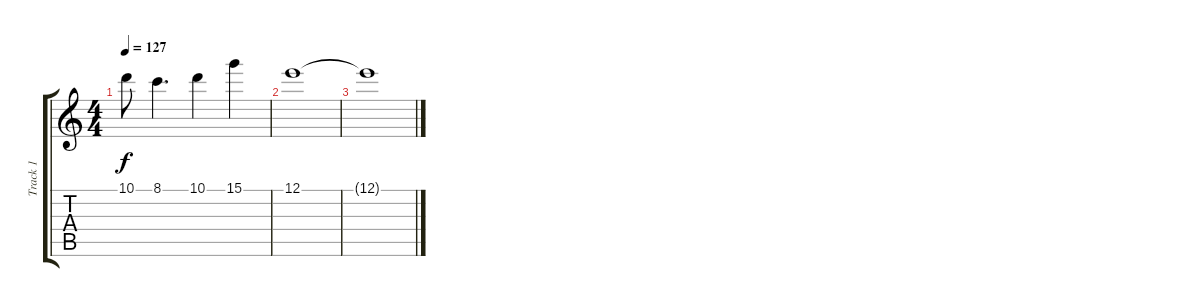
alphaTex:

\track ("Track 1" "Track 1") {instrument overdrivenguitar}
\staff {score tabs}
\tuning (E4 B3 G3 D3 A2 E2) {hide}
\ts (4 4)
\tempo 127
\clef g2
\ks c
10.1{t}.8{dy f} 8.1.4{d} 10.1.4 15.1.4 |
12.1.1 |
12.1{t}.1
